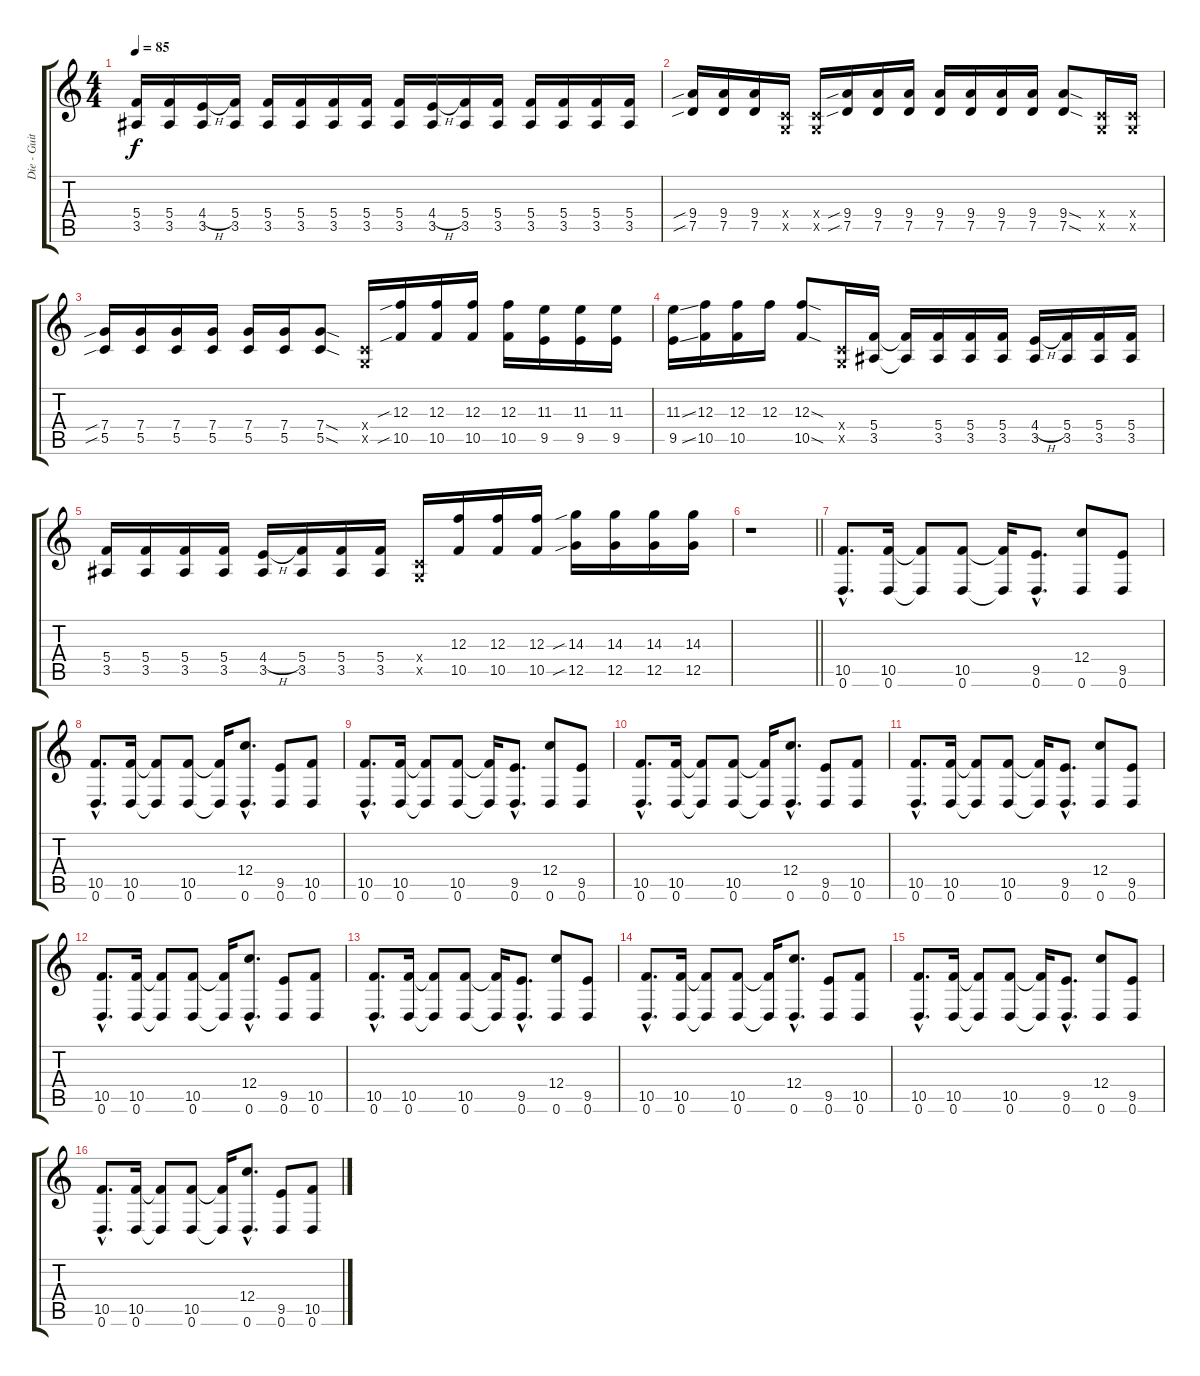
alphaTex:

\track ("Die - Guitar 2" "Die - Guit") {instrument overdrivenguitar}
\staff {score tabs}
\tuning (D4 A3 F3 C3 G2 D2) {hide}
\ts (4 4)
\tempo 85
\clef g2
\ks c
(5.4 3.5).16{dy f} (5.4 3.5).16 (4.4{h} 3.5).16 (5.4 3.5).16 (5.4 3.5).16 (5.4 3.5).16 (5.4 3.5).16 (5.4 3.5).16 (5.4 3.5).16 (4.4{h} 3.5).16 (5.4 3.5).16 (5.4 3.5).16 (5.4 3.5).16 (5.4 3.5).16 (5.4 3.5).16 (5.4 3.5).16 |
(9.4{sib} 7.5{sib}).16 (9.4 7.5).16 (9.4 7.5).16 (0.4{x} 0.5{x}).16 (0.4{x} 0.5{x}).16 (9.4{sib} 7.5{sib}).16 (9.4 7.5).16 (9.4 7.5).16 (9.4 7.5).16 (9.4 7.5).16 (9.4 7.5).16 (9.4 7.5).16 (9.4{sod} 7.5{sod}).8 (0.4{x} 0.5{x}).16 (0.4{x} 0.5{x}).16 |
(7.4{sib} 5.5{sib}).16 (7.4 5.5).16 (7.4 5.5).16 (7.4 5.5).16 (7.4 5.5).16 (7.4 5.5).16 (7.4{sod} 5.5{sod}).8 (0.4{x} 0.5{x}).16 (12.3{sib} 10.5{sib}).16 (12.3 10.5).16 (12.3 10.5).16 (12.3 10.5).16 (11.3 9.5).16 (11.3 9.5).16 (11.3 9.5).16 |
(11.3{ss} 9.5{ss}).16 (12.3 10.5).16 (12.3 10.5).16 12.3.16 (12.3{sod} 10.5{sod}).8 (0.4{x} 0.5{x}).16 (5.4 3.5).16 (5.4{t} 3.5{t}).16 (5.4 3.5).16 (5.4 3.5).16 (5.4 3.5).16 (4.4{h} 3.5).16 (5.4 3.5).16 (5.4 3.5).16 (5.4 3.5).16 |
(5.4 3.5).16 (5.4 3.5).16 (5.4 3.5).16 (5.4 3.5).16 (4.4{h} 3.5).16 (5.4 3.5).16 (5.4 3.5).16 (5.4 3.5).16 (0.4{x} 0.5{x}).16 (12.3 10.5).16 (12.3 10.5).16 (12.3 10.5).16 (14.3{sib} 12.5{sib}).16 (14.3 12.5).16 (14.3 12.5).16 (14.3 12.5).16 |
\barLineRight lightlight
r.1 |
(10.5{hac} 0.6{hac}).8{d} (10.5 0.6).16 (10.5{t} 0.6{t}).8 (10.5 0.6).8 (10.5{t} 0.6{t}).16 (9.5{hac} 0.6{hac}).8{d} (12.4 0.6).8 (9.5 0.6).8 |
(10.5{hac} 0.6{hac}).8{d} (10.5 0.6).16 (10.5{t} 0.6{t}).8 (10.5 0.6).8 (10.5{t} 0.6{t}).16 (12.4{hac} 0.6{hac}).8{d} (9.5 0.6).8 (10.5 0.6).8 |
(10.5{hac} 0.6{hac}).8{d} (10.5 0.6).16 (10.5{t} 0.6{t}).8 (10.5 0.6).8 (10.5{t} 0.6{t}).16 (9.5{hac} 0.6{hac}).8{d} (12.4 0.6).8 (9.5 0.6).8 |
(10.5{hac} 0.6{hac}).8{d} (10.5 0.6).16 (10.5{t} 0.6{t}).8 (10.5 0.6).8 (10.5{t} 0.6{t}).16 (12.4{hac} 0.6{hac}).8{d} (9.5 0.6).8 (10.5 0.6).8 |
(10.5{hac} 0.6{hac}).8{d} (10.5 0.6).16 (10.5{t} 0.6{t}).8 (10.5 0.6).8 (10.5{t} 0.6{t}).16 (9.5{hac} 0.6{hac}).8{d} (12.4 0.6).8 (9.5 0.6).8 |
(10.5{hac} 0.6{hac}).8{d} (10.5 0.6).16 (10.5{t} 0.6{t}).8 (10.5 0.6).8 (10.5{t} 0.6{t}).16 (12.4{hac} 0.6{hac}).8{d} (9.5 0.6).8 (10.5 0.6).8 |
(10.5{hac} 0.6{hac}).8{d} (10.5 0.6).16 (10.5{t} 0.6{t}).8 (10.5 0.6).8 (10.5{t} 0.6{t}).16 (9.5{hac} 0.6{hac}).8{d} (12.4 0.6).8 (9.5 0.6).8 |
(10.5{hac} 0.6{hac}).8{d} (10.5 0.6).16 (10.5{t} 0.6{t}).8 (10.5 0.6).8 (10.5{t} 0.6{t}).16 (12.4{hac} 0.6{hac}).8{d} (9.5 0.6).8 (10.5 0.6).8 |
(10.5{hac} 0.6{hac}).8{d} (10.5 0.6).16 (10.5{t} 0.6{t}).8 (10.5 0.6).8 (10.5{t} 0.6{t}).16 (9.5{hac} 0.6{hac}).8{d} (12.4 0.6).8 (9.5 0.6).8 |
(10.5{hac} 0.6{hac}).8{d} (10.5 0.6).16 (10.5{t} 0.6{t}).8 (10.5 0.6).8 (10.5{t} 0.6{t}).16 (12.4{hac} 0.6{hac}).8{d} (9.5 0.6).8 (10.5 0.6).8
